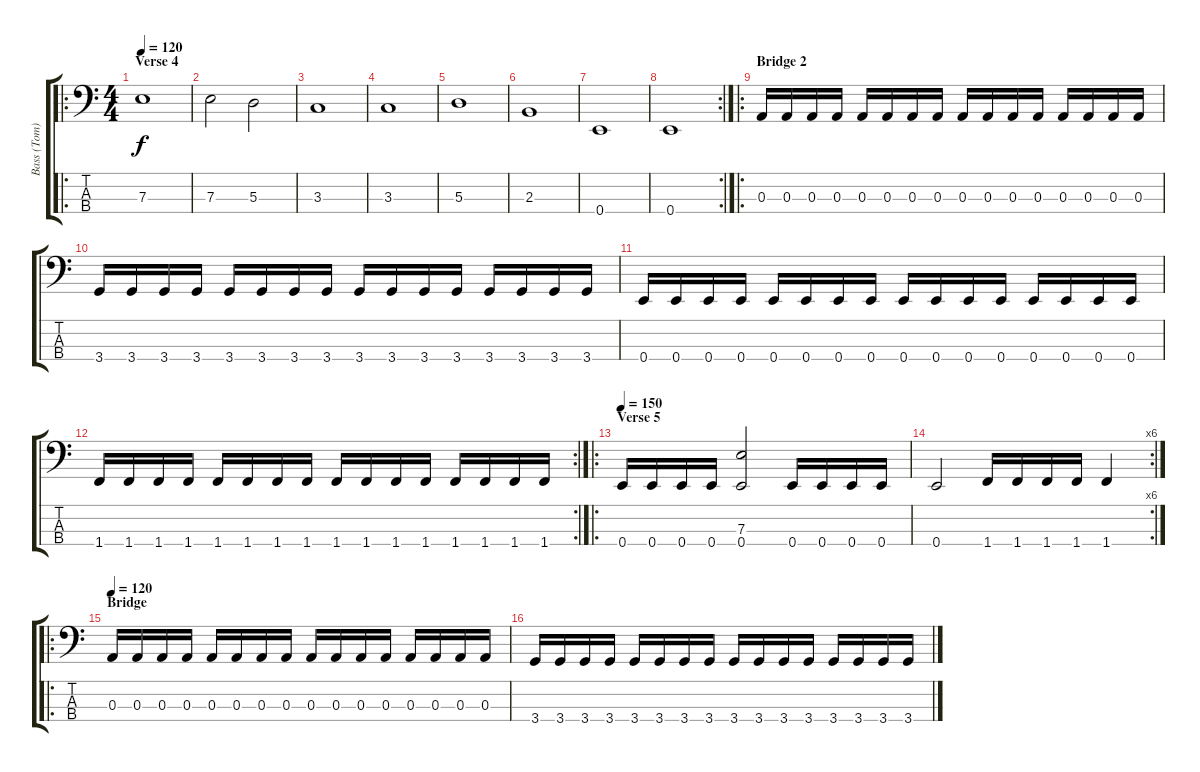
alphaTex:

\track ("Bass (Tom)" "Bass (Tom)") {instrument electricbasspick}
\staff {score tabs}
\tuning (G2 D2 A1 E1) {hide}
\ro
\ts (4 4)
\section ("" "Verse 4")
\tempo 120
\clef f4
\ks c
7.3.1{dy f} |
7.3.2 5.3.2 |
3.3.1 |
3.3.1 |
5.3.1 |
2.3.1 |
0.4.1 |
\rc 2
0.4.1 |
\ro
\section ("" "Bridge 2")
0.3.16 0.3.16 0.3.16 0.3.16 0.3.16 0.3.16 0.3.16 0.3.16 0.3.16 0.3.16 0.3.16 0.3.16 0.3.16 0.3.16 0.3.16 0.3.16 |
3.4.16 3.4.16 3.4.16 3.4.16 3.4.16 3.4.16 3.4.16 3.4.16 3.4.16 3.4.16 3.4.16 3.4.16 3.4.16 3.4.16 3.4.16 3.4.16 |
0.4.16 0.4.16 0.4.16 0.4.16 0.4.16 0.4.16 0.4.16 0.4.16 0.4.16 0.4.16 0.4.16 0.4.16 0.4.16 0.4.16 0.4.16 0.4.16 |
\rc 2
1.4.16 1.4.16 1.4.16 1.4.16 1.4.16 1.4.16 1.4.16 1.4.16 1.4.16 1.4.16 1.4.16 1.4.16 1.4.16 1.4.16 1.4.16 1.4.16 |
\ro
\section ("" "Verse 5")
\tempo 150
0.4.16 0.4.16 0.4.16 0.4.16 (7.3 0.4).2 0.4.16 0.4.16 0.4.16 0.4.16 |
\rc 6
0.4.2 1.4.16 1.4.16 1.4.16 1.4.16 1.4.4 |
\ro
\section ("" "Bridge")
\tempo 120
0.3.16 0.3.16 0.3.16 0.3.16 0.3.16 0.3.16 0.3.16 0.3.16 0.3.16 0.3.16 0.3.16 0.3.16 0.3.16 0.3.16 0.3.16 0.3.16 |
3.4.16 3.4.16 3.4.16 3.4.16 3.4.16 3.4.16 3.4.16 3.4.16 3.4.16 3.4.16 3.4.16 3.4.16 3.4.16 3.4.16 3.4.16 3.4.16
